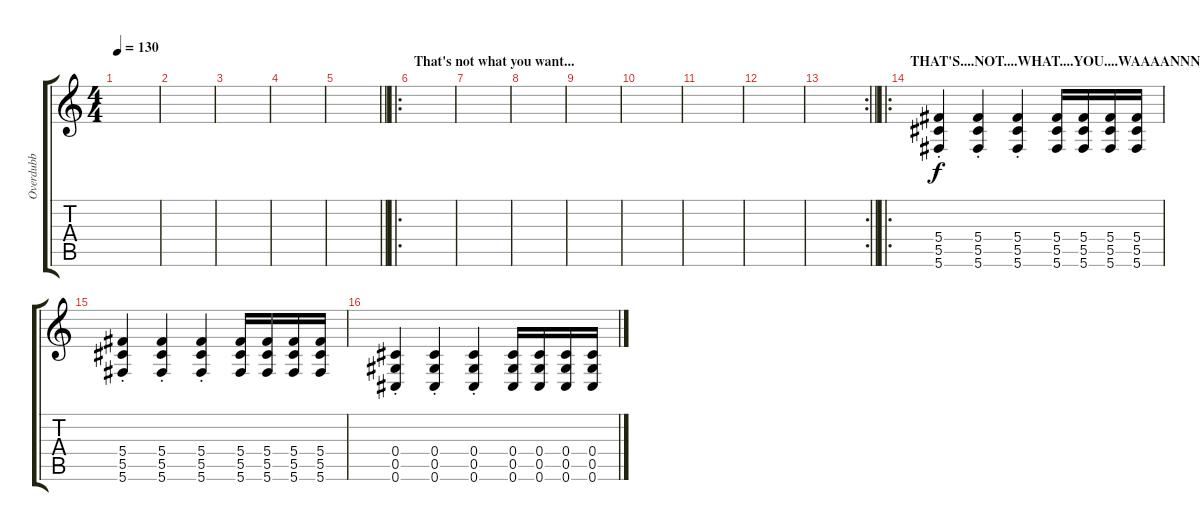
\track ("Overdubb" "Overdubb") {instrument distortionguitar}
\staff {score tabs}
\tuning (Eb4 Bb3 Gb3 Db3 Ab2 Db2) {hide}
\ts (4 4)
\tempo 130
\clef g2
\ks c
|
|
|
|
\barLineRight lightlight
|
\ro
\section ("" "That's not what you want...")
|
|
|
|
|
|
|
\rc 2
\barLineRight lightlight
|
\ro
\section ("" "THAT'S....NOT....WHAT....YOU....WAAAANNNNTTT!")
(5.4{st} 5.5{st} 5.6{st}).4 (5.4{st} 5.5{st} 5.6{st}).4 (5.4{st} 5.5{st} 5.6{st}).4 (5.4 5.5 5.6).16 (5.4 5.5 5.6).16 (5.4 5.5 5.6).16 (5.4 5.5 5.6).16 |
(5.4{st} 5.5{st} 5.6{st}).4 (5.4{st} 5.5{st} 5.6{st}).4 (5.4{st} 5.5{st} 5.6{st}).4 (5.4 5.5 5.6).16 (5.4 5.5 5.6).16 (5.4 5.5 5.6).16 (5.4 5.5 5.6).16 |
(0.4{st} 0.5{st} 0.6{st}).4 (0.4{st} 0.5{st} 0.6{st}).4 (0.4{st} 0.5{st} 0.6{st}).4 (0.4 0.5 0.6).16 (0.4 0.5 0.6).16 (0.4 0.5 0.6).16 (0.4 0.5 0.6).16
